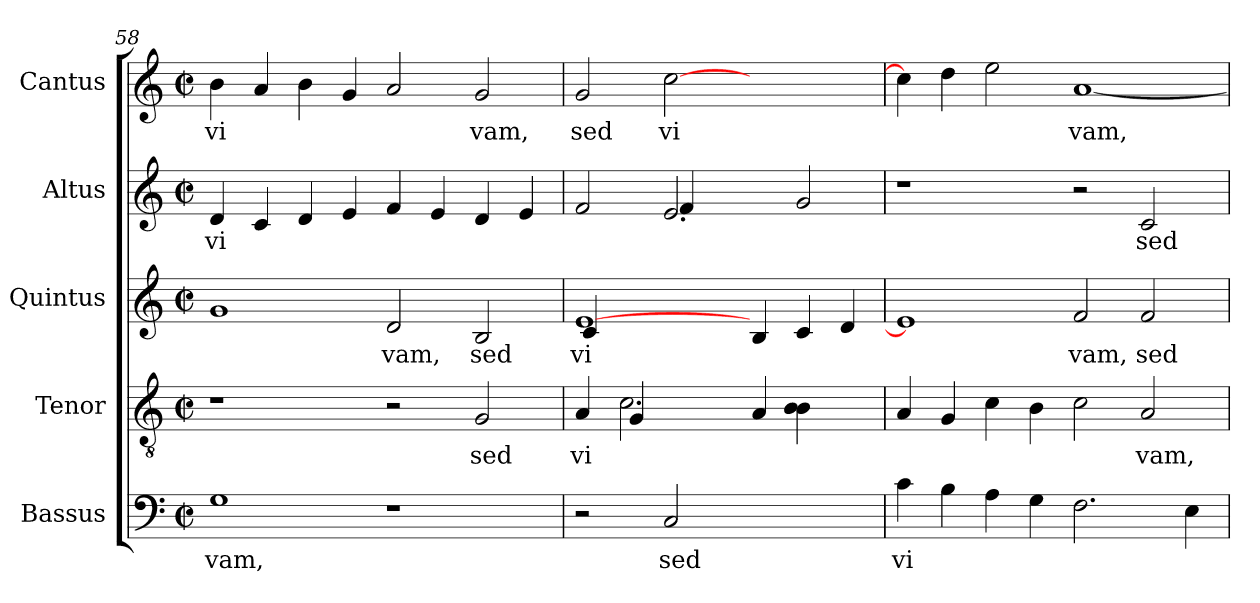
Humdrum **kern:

**kern	**text	**kern	**text	**kern	**text	**kern	**text	**kern	**text
*part5	*part5	*part4	*part4	*part3	*part3	*part2	*part2	*part1	*part1
*staff5	*staff5	*staff4	*staff4	*staff3	*staff3	*staff2	*staff2	*staff1	*staff1
*I"Bassus	*	*I"Tenor	*	*I"Quintus	*	*I"Altus	*	*I"Cantus	*
*clefF4	*	*clefGv2	*	*clefG2	*	*clefG2	*	*clefG2	*
*k[]	*	*k[]	*	*k[]	*	*k[]	*	*k[]	*
*C:	*	*C:	*	*C:	*	*C:	*	*C:	*
*M2/2	*	*M2/2	*	*M2/2	*	*M2/2	*	*M2/2	*
*met(c|)	*	*met(c|)	*	*met(c|)	*	*met(c|)	*	*met(c|)	*
=58	=58	=58	=58	=58	=58	=58	=58	=58	=58
!	!LO:LY:b:cj	!	!	!	!LO:LY:b:cj	!	!LO:LY:b:cj	!	!LO:LY:b:cj
1G	vam,	1r	.	1g	.	4d/	vi-	4b\	vi-
!	!	!	!	!	!	!	!LO:LY:b:cj	!	!LO:LY:b:cj
.	.	.	.	.	.	4c/	--	4a/	--
!	!	!	!	!	!	!	!LO:LY:b:cj	!	!LO:LY:b:cj
.	.	.	.	.	.	4d/	--	4b\	--
!	!	!	!	!	!	!	!LO:LY:b:cj	!	!LO:LY:b:cj
.	.	.	.	.	.	4e/	--	4g/	--
!	!	!	!	!	!LO:LY:b:cj	!	!LO:LY:b:cj	!	!LO:LY:b:cj
1r	.	2r	.	2d/	vam,	4f/	--	2a/	--
!	!	!	!	!	!	!	!LO:LY:b:cj	!	!
.	.	.	.	.	.	4e/	--	.	.
!	!	!	!LO:LY:b:cj	!	!LO:LY:b:cj	!	!LO:LY:b:cj	!	!LO:LY:b:cj
.	.	2G/	sed	2B/	sed	4d/	--	2g/	-vam,
!	!	!	!	!	!	!	!LO:LY:b:cj	!	!
.	.	.	.	.	.	4e/	--	.	.
=59	=59	=59	=59	=59	=59	=59	=59	=59	=59
!	!	!	!LO:LY:b:cj	!	!LO:LY:b:cj	!	!	!	!LO:LY:b:cj
*	*	*^	*	*^	*	*^	*	*	*
2r	.	4A/	4ryy	vi	[<1e	4c/	vi	2f/	2ryy	.	2g/	sed
!	!	!	!	!LO:LY:b:cj	!	!	!	!	!	!	!	!
.	.	2.c\	4G/	.	.	1.ryy	.	.	.	.	.	.
!	!LO:LY:b:cj	!	!	!	!	!	!	!	!	!LO:LY:b:cj	!	!LO:LY:b:cj
2C/	sed	.	4ryy	.	.	.	.	2.e/	4f/	-	[>2cc\	vi-
.	.	.	1ryy	.	.	.	.	.	1ryy	.	.	.
!	!	!	!	!LO:LY:b:cj	!	!	!LO:LY:b:cj	!	!	!	!	!
2.ryy	.	4A/	.	.	4B/	.	.	.	.	.	2.ryy	.
!	!	!	!	!LO:LY:b:cj	!	!	!LO:LY:b:cj	!	!	!	!	!
.	.	4B\ 4B\	.	.	4c/	.	.	2g/	.	.	.	.
!	!	!	!	!	!	!	!LO:LY:b:cj	!	!	!	!	!
.	.	4ryy	.	.	4d/	.	.	.	.	.	.	.
*	*	*v	*v	*	*	*	*	*v	*v	*	*	*
*	*	*	*	*v	*v	*	*	*	*	*
=60	=60	=60	=60	=60	=60	=60	=60	=60	=60
!	!LO:LY:b:cj	!	!LO:LY:b:cj	!	!LO:LY:b:cj	!	!	!	!LO:LY:b:cj
4c\	vi	4A/	.	1e]	.	1r	.	4cc\]	--
!	!LO:LY:b:cj	!	!LO:LY:b:cj	!	!	!	!	!	!LO:LY:b:cj
4B\	.	4G/	.	.	.	.	.	4dd\	--
!	!LO:LY:b:cj	!	!LO:LY:b:cj	!	!	!	!	!	!LO:LY:b:cj
4A\	.	4c\	.	.	.	.	.	2ee\	--
!	!LO:LY:b:cj	!	!LO:LY:b:cj	!	!	!	!	!	!
4G\	.	4B\	.	.	.	.	.	.	.
!	!LO:LY:b:cj	!	!LO:LY:b:cj	!	!LO:LY:b:cj	!	!	!	!LO:LY:b:cj
2.F\	.	2c\	.	2f/	vam,	2r	.	[<1a	-vam,
!	!	!	!LO:LY:b:cj	!	!LO:LY:b:cj	!	!LO:LY:b:cj	!	!
.	.	2A/	vam,	2f/	sed	2c/	sed	.	.
!	!LO:LY:b:cj	!	!	!	!	!	!	!	!
4E\	.	.	.	.	.	.	.	.	.
=	=	=	=	=	=	=	=	=	=
*-	*-	*-	*-	*-	*-	*-	*-	*-	*-
